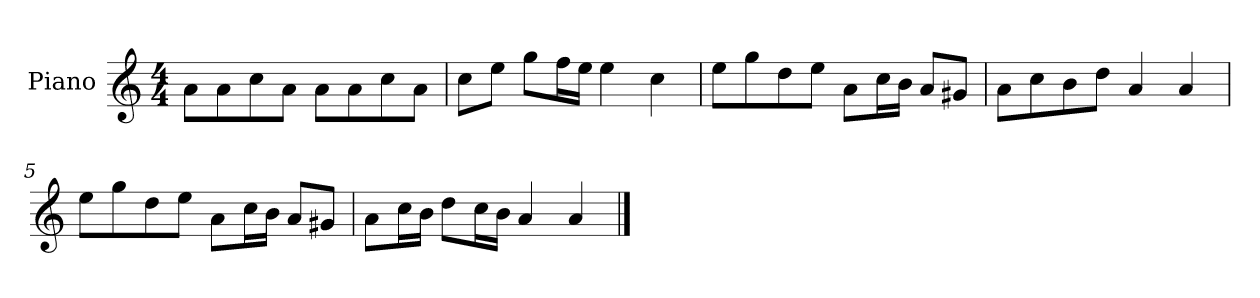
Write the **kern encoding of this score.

**kern
*part1
*staff1
*I"Piano
*I'P-no
*clefG2
*k[]
*M4/4
*MM90
=1
8a\L
8a\
8cc\
8a\J
8a\L
8a\
8cc\
8a\J
=2
8cc\L
8ee\J
8gg\L
16ff\L
16ee\JJ
4ee\
4cc\
=3
8ee\L
8gg\
8dd\
8ee\J
8a\L
16cc\L
16b\JJ
8a/L
8g#X/J
=4
8a\L
8cc\
8b\
8dd\J
4a/
4a/
=5
8ee\L
8gg\
8dd\
8ee\J
8a\L
16cc\L
16b\JJ
8a/L
8g#X/J
!!LO:LB:g=z
=6
8a\L
16cc\L
16b\JJ
8dd\L
16cc\L
16b\JJ
4a/
4a/
==
*-
